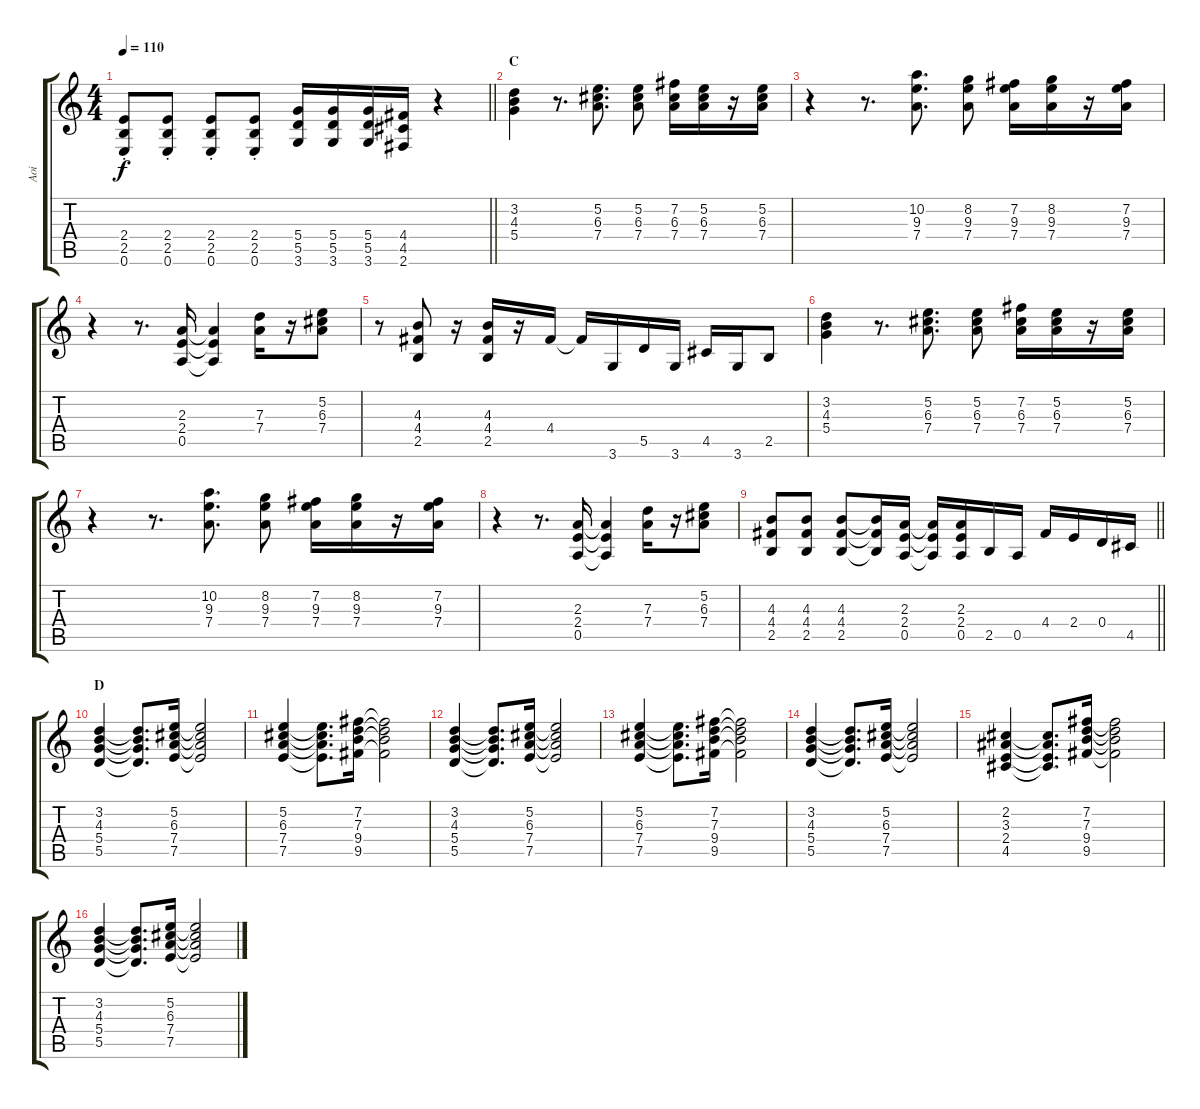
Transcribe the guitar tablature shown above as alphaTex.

\track ("Aoi" "Aoi") {instrument distortionguitar}
\staff {score tabs}
\tuning (E4 B3 G3 D3 A2 E2) {hide}
\ts (4 4)
\tempo 110
\clef g2
\barLineRight lightlight
\ks c
(2.4{st} 2.5{st} 0.6{st}).8{dy f instrument distortionguitar} (2.4{st} 2.5{st} 0.6{st}).8 (2.4{st} 2.5{st} 0.6{st}).8 (2.4{st} 2.5{st} 0.6{st}).8 (5.4 5.5 3.6).16 (5.4 5.5 3.6).16 (5.4 5.5 3.6).16 (4.4 4.5 2.6).16 r.4 |
\section ("" "C")
(3.2 4.3 5.4).4 r.8{d} (5.2 6.3 7.4).8{d} (5.2 6.3 7.4).8 (7.2 6.3 7.4).16 (5.2 6.3 7.4).16 r.16 (5.2 6.3 7.4).16 |
r.4 r.8{d} (10.2 9.3 7.4).8{d} (8.2 9.3 7.4).8 (7.2 9.3 7.4).16 (8.2 9.3 7.4).16 r.16 (7.2 9.3 7.4).16 |
r.4 r.8{d} (2.3 2.4 0.5).16 (2.3{t} 2.4{t} 0.5{t}).4 (7.3 7.4).16 r.16 (5.2 6.3 7.4).8 |
r.8 (4.3 4.4 2.5).8 r.16 (4.3 4.4 2.5).16 r.16 4.4.16 4.4{t}.16 3.6.16 5.5.16 3.6.16 4.5.16 3.6.16 2.5.8 |
(3.2 4.3 5.4).4 r.8{d} (5.2 6.3 7.4).8{d} (5.2 6.3 7.4).8 (7.2 6.3 7.4).16 (5.2 6.3 7.4).16 r.16 (5.2 6.3 7.4).16 |
r.4 r.8{d} (10.2 9.3 7.4).8{d} (8.2 9.3 7.4).8 (7.2 9.3 7.4).16 (8.2 9.3 7.4).16 r.16 (7.2 9.3 7.4).16 |
r.4 r.8{d} (2.3 2.4 0.5).16 (2.3{t} 2.4{t} 0.5{t}).4 (7.3 7.4).16 r.16 (5.2 6.3 7.4).8 |
\barLineRight lightlight
(4.3 4.4 2.5).8 (4.3 4.4 2.5).8 (4.3 4.4 2.5).8 (4.3{t} 4.4{t} 2.5{t}).16 (2.3 2.4 0.5).16 (2.3{t} 2.4{t} 0.5{t}).16 (2.3 2.4 0.5).16 2.5.16 0.5.16 4.4.16 2.4.16 0.4.16 4.5.16 |
\section ("" "D")
(3.2 4.3 5.4 5.5).4 (3.2{t} 4.3{t} 5.4{t} 5.5{t}).8{d} (5.2 6.3 7.4 7.5).16 (5.2{t} 6.3{t} 7.4{t} 7.5{t}).2 |
(5.2 6.3 7.4 7.5).4 (5.2{t} 6.3{t} 7.4{t} 7.5{t}).8{d} (7.2 7.3 9.4 9.5).16 (7.2{t} 7.3{t} 9.4{t} 9.5{t}).2 |
(3.2 4.3 5.4 5.5).4 (3.2{t} 4.3{t} 5.4{t} 5.5{t}).8{d} (5.2 6.3 7.4 7.5).16 (5.2{t} 6.3{t} 7.4{t} 7.5{t}).2 |
(5.2 6.3 7.4 7.5).4 (5.2{t} 6.3{t} 7.4{t} 7.5{t}).8{d} (7.2 7.3 9.4 9.5).16 (7.2{t} 7.3{t} 9.4{t} 9.5{t}).2 |
(3.2 4.3 5.4 5.5).4 (3.2{t} 4.3{t} 5.4{t} 5.5{t}).8{d} (5.2 6.3 7.4 7.5).16 (5.2{t} 6.3{t} 7.4{t} 7.5{t}).2 |
(2.2 3.3 2.4 4.5).4 (2.2{t} 3.3{t} 2.4{t} 4.5{t}).8{d} (7.2 7.3 9.4 9.5).16 (7.2{t} 7.3{t} 9.4{t} 9.5{t}).2 |
(3.2 4.3 5.4 5.5).4 (3.2{t} 4.3{t} 5.4{t} 5.5{t}).8{d} (5.2 6.3 7.4 7.5).16 (5.2{t} 6.3{t} 7.4{t} 7.5{t}).2
